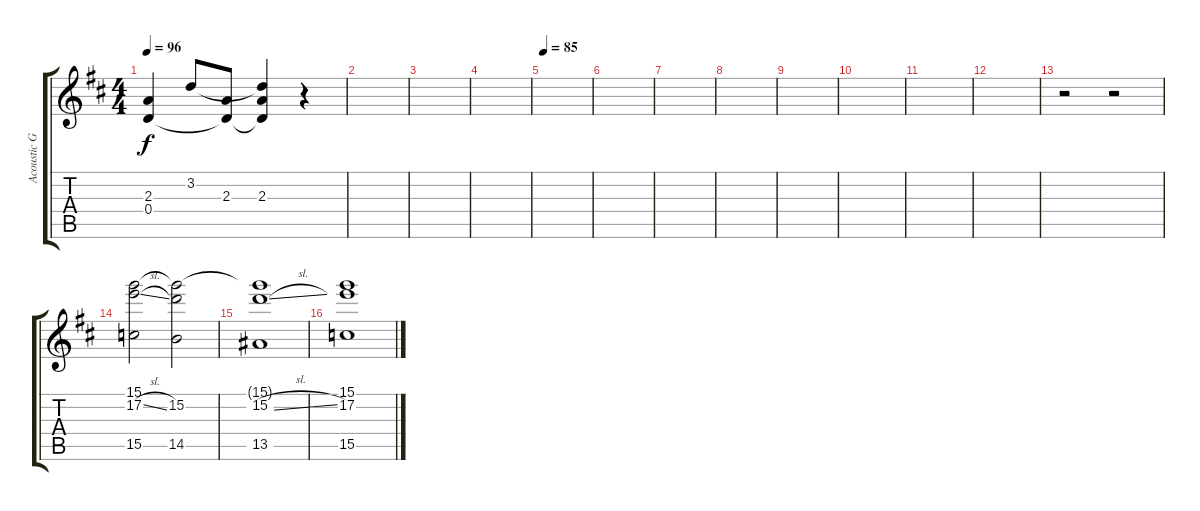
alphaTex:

\track ("Acoustic Gtr 1" "Acoustic G") {instrument acousticguitarsteel}
\staff {score tabs}
\tuning (E4 B3 G3 D3 A2 E2) {hide}
\ts (4 4)
\tempo 96
\clef g2
\ks d
(2.3 0.4).4{dy f} 3.2.8 (2.3 0.4{t}).8 (3.2{t} 2.3 0.4{t}).4 r.4 |
|
|
|
\tempo 85
|
|
|
|
|
|
|
|
r.2{volume 0 instrument percussiveorgan} r.2{volume 12} |
(15.1 17.2{sl} 15.5).2 (15.1{t} 15.2 14.5).2 |
(15.1{t} 15.2{sl} 13.5).1 |
(15.1 17.2 15.5).1
